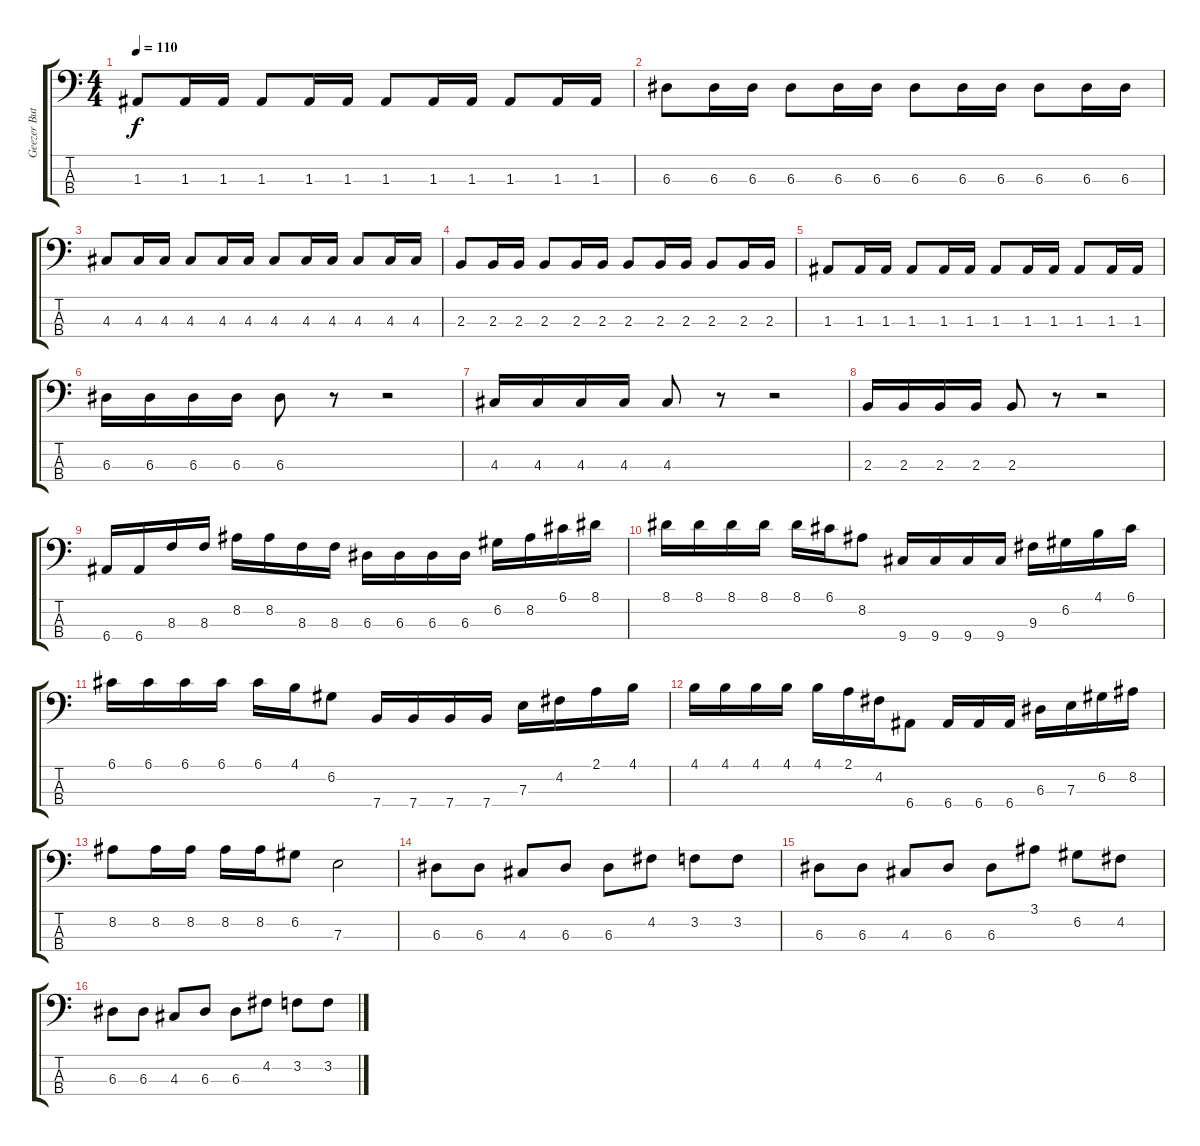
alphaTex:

\track ("Geezer Butler (Bass)" "Geezer But") {instrument slapbass1}
\staff {score tabs}
\tuning (G2 D2 A1 E1) {hide}
\ts (4 4)
\tempo 110
\clef f4
\ks c
1.3.8{dy f} 1.3.16 1.3.16 1.3.8 1.3.16 1.3.16 1.3.8 1.3.16 1.3.16 1.3.8 1.3.16 1.3.16 |
6.3.8 6.3.16 6.3.16 6.3.8 6.3.16 6.3.16 6.3.8 6.3.16 6.3.16 6.3.8 6.3.16 6.3.16 |
4.3.8 4.3.16 4.3.16 4.3.8 4.3.16 4.3.16 4.3.8 4.3.16 4.3.16 4.3.8 4.3.16 4.3.16 |
2.3.8 2.3.16 2.3.16 2.3.8 2.3.16 2.3.16 2.3.8 2.3.16 2.3.16 2.3.8 2.3.16 2.3.16 |
1.3.8 1.3.16 1.3.16 1.3.8 1.3.16 1.3.16 1.3.8 1.3.16 1.3.16 1.3.8 1.3.16 1.3.16 |
6.3.16 6.3.16 6.3.16 6.3.16 6.3.8 r.8 r.2 |
4.3.16 4.3.16 4.3.16 4.3.16 4.3.8 r.8 r.2 |
2.3.16 2.3.16 2.3.16 2.3.16 2.3.8 r.8 r.2 |
6.4.16 6.4.16 8.3.16 8.3.16 8.2.16 8.2.16 8.3.16 8.3.16 6.3.16 6.3.16 6.3.16 6.3.16 6.2.16 8.2.16 6.1.16 8.1.16 |
8.1.16 8.1.16 8.1.16 8.1.16 8.1.16 6.1.16 8.2.8 9.4.16 9.4.16 9.4.16 9.4.16 9.3.16 6.2.16 4.1.16 6.1.16 |
6.1.16 6.1.16 6.1.16 6.1.16 6.1.16 4.1.16 6.2.8 7.4.16 7.4.16 7.4.16 7.4.16 7.3.16 4.2.16 2.1.16 4.1.16 |
4.1.16 4.1.16 4.1.16 4.1.16 4.1.16 2.1.16 4.2.16 6.4.8 6.4.16 6.4.16 6.4.16 6.3.16 7.3.16 6.2.16 8.2.16 |
8.2.8 8.2.16 8.2.16 8.2.16 8.2.16 6.2.8 7.3.2 |
6.3.8 6.3.8 4.3.8 6.3.8 6.3.8 4.2.8 3.2.8 3.2.8 |
6.3.8 6.3.8 4.3.8 6.3.8 6.3.8 3.1.8 6.2.8 4.2.8 |
6.3.8 6.3.8 4.3.8 6.3.8 6.3.8 4.2.8 3.2.8 3.2.8
